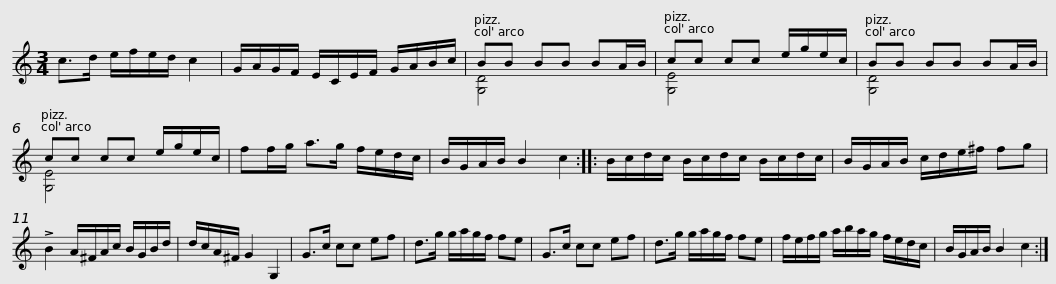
X:1
%%score ( 1 2 )
L:1/8
M:3/4
I:linebreak $
K:C
V:1 treble
V:2 treble
V:1
 c>d e/f/e/d/ c2 | G/A/G/F/ E/C/E/F/ G/A/B/c/ | BB BB BA/B/ | cc cc e/g/e/c/ | BB BB BA/B/ |$ %5
 cc cc e/g/e/c/ | ff/g/ a>g f/e/d/c/ | B/G/A/B/ B2 c2 :: B/c/d/c/ B/c/d/c/ B/c/d/c/ | B/G/A/B/ c/d/e/^f/ fg |$ %10
 !>!B2 A/^F/A/c/ B/G/B/d/ | d/c/A/^F/ G2 G,2 | G>c cc ef | d>g g/a/g/f/ fe | G>c cc ef | %15
 d>g g/a/g/f/ fe |$ f/e/f/g/ a/b/a/g/ f/e/d/c/ | B/G/A/B/ B2 c2 :| %18
V:2
 x6 | x6 | [G,D]4 x2 | [G,E]4 x2 | [G,D]4 x2 |$ %5
 [G,E]4 x2 | x6 | x6 :: x6 | x6 |$ %10
 x6 | x6 | x6 | x6 | x6 | %15
 x6 |$ x6 | x6 :| %18
